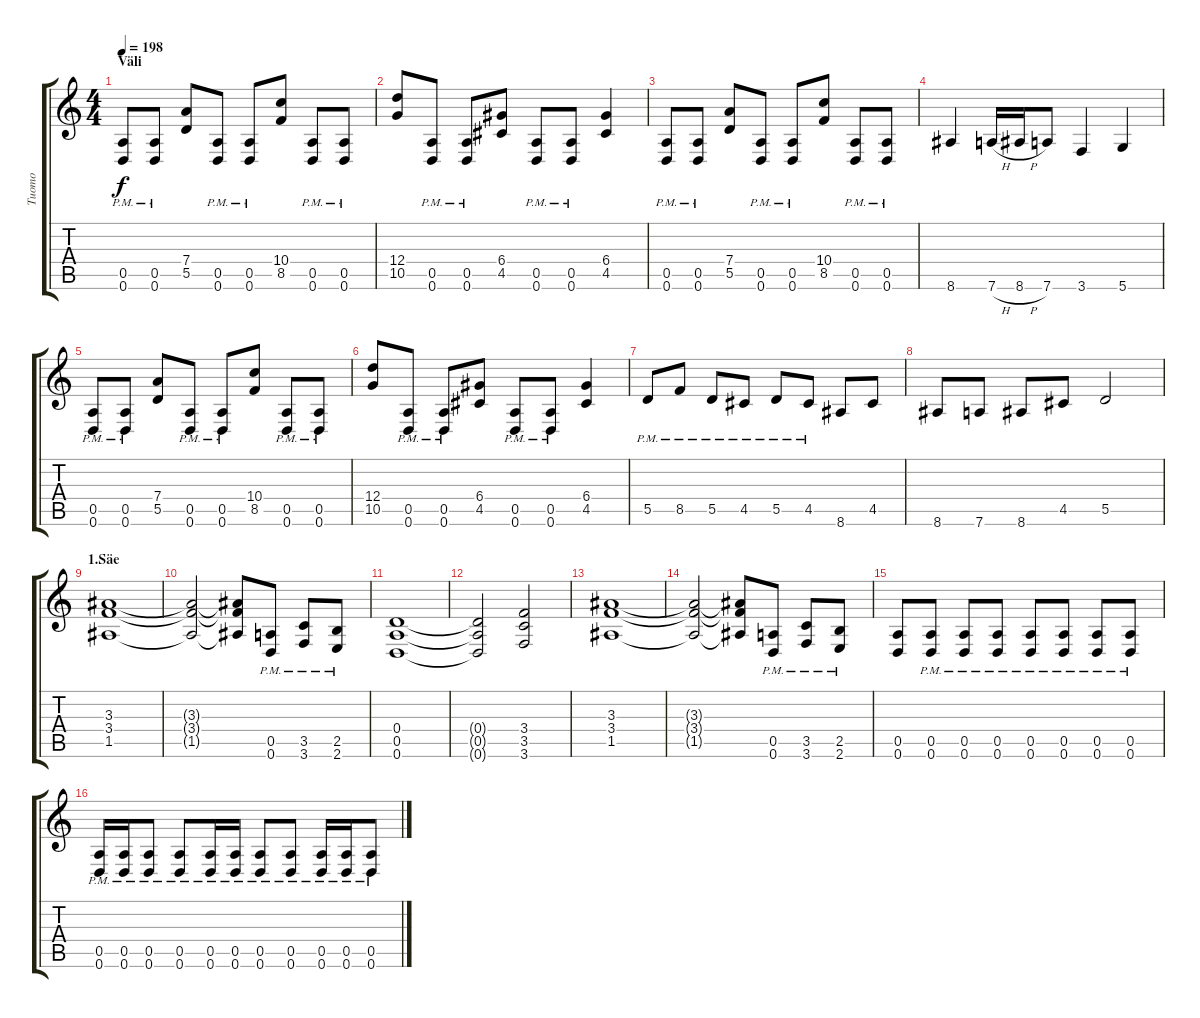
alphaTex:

\track ("Tuomo" "Tuomo") {instrument distortionguitar}
\staff {score tabs}
\tuning (E4 B3 G3 D3 A2 D2) {hide}
\ts (4 4)
\section ("" "Väli")
\tempo 198
\clef g2
\ks c
(0.5{pm} 0.6{pm}).8{dy f} (0.5{pm} 0.6{pm}).8 (7.4 5.5).8 (0.5{pm} 0.6{pm}).8 (0.5{pm} 0.6{pm}).8 (10.4 8.5).8 (0.5{pm} 0.6{pm}).8 (0.5{pm} 0.6{pm}).8 |
(12.4 10.5).8 (0.5{pm} 0.6{pm}).8 (0.5{pm} 0.6{pm}).8 (6.4 4.5).8 (0.5{pm} 0.6{pm}).8 (0.5{pm} 0.6{pm}).8 (6.4 4.5).4 |
(0.5{pm} 0.6{pm}).8 (0.5{pm} 0.6{pm}).8 (7.4 5.5).8 (0.5{pm} 0.6{pm}).8 (0.5{pm} 0.6{pm}).8 (10.4 8.5).8 (0.5{pm} 0.6{pm}).8 (0.5{pm} 0.6{pm}).8 |
8.6.4 7.6{h}.16 8.6{h}.16 7.6.8 3.6.4 5.6.4 |
(0.5{pm} 0.6{pm}).8 (0.5{pm} 0.6{pm}).8 (7.4 5.5).8 (0.5{pm} 0.6{pm}).8 (0.5{pm} 0.6{pm}).8 (10.4 8.5).8 (0.5{pm} 0.6{pm}).8 (0.5{pm} 0.6{pm}).8 |
(12.4 10.5).8 (0.5{pm} 0.6{pm}).8 (0.5{pm} 0.6{pm}).8 (6.4 4.5).8 (0.5{pm} 0.6{pm}).8 (0.5{pm} 0.6{pm}).8 (6.4 4.5).4 |
5.5{pm}.8{instrument overdrivenguitar} 8.5{pm}.8 5.5{pm}.8 4.5{pm}.8 5.5{pm}.8 4.5{pm}.8 8.6.8 4.5.8 |
8.6.8 7.6.8 8.6.8 4.5.8 5.5.2 |
\section ("" "1.Säe")
(3.3 3.4 1.5).1{instrument distortionguitar} |
(3.3{t} 3.4{t} 1.5{t}).2 (3.3{t} 3.4{t} 1.5{t}).8 (0.5{pm} 0.6).8 (3.5{pm} 3.6).8 (2.5{pm} 2.6).8 |
(0.4 0.5 0.6).1 |
(0.4{t} 0.5{t} 0.6{t}).2 (3.4 3.5 3.6).2 |
(3.3 3.4 1.5).1 |
(3.3{t} 3.4{t} 1.5{t}).2 (3.3{t} 3.4{t} 1.5{t}).8 (0.5{pm} 0.6).8 (3.5{pm} 3.6).8 (2.5{pm} 2.6).8 |
(0.5 0.6).8 (0.5{pm} 0.6{pm}).8 (0.5{pm} 0.6{pm}).8 (0.5{pm} 0.6{pm}).8 (0.5{pm} 0.6{pm}).8 (0.5{pm} 0.6{pm}).8 (0.5{pm} 0.6{pm}).8 (0.5{pm} 0.6{pm}).8 |
(0.5{pm} 0.6{pm}).16 (0.5{pm} 0.6{pm}).16 (0.5{pm} 0.6{pm}).8 (0.5{pm} 0.6{pm}).8 (0.5{pm} 0.6{pm}).16 (0.5{pm} 0.6{pm}).16 (0.5{pm} 0.6{pm}).8 (0.5{pm} 0.6{pm}).8 (0.5{pm} 0.6{pm}).16 (0.5{pm} 0.6{pm}).16 (0.5{pm} 0.6{pm}).8
